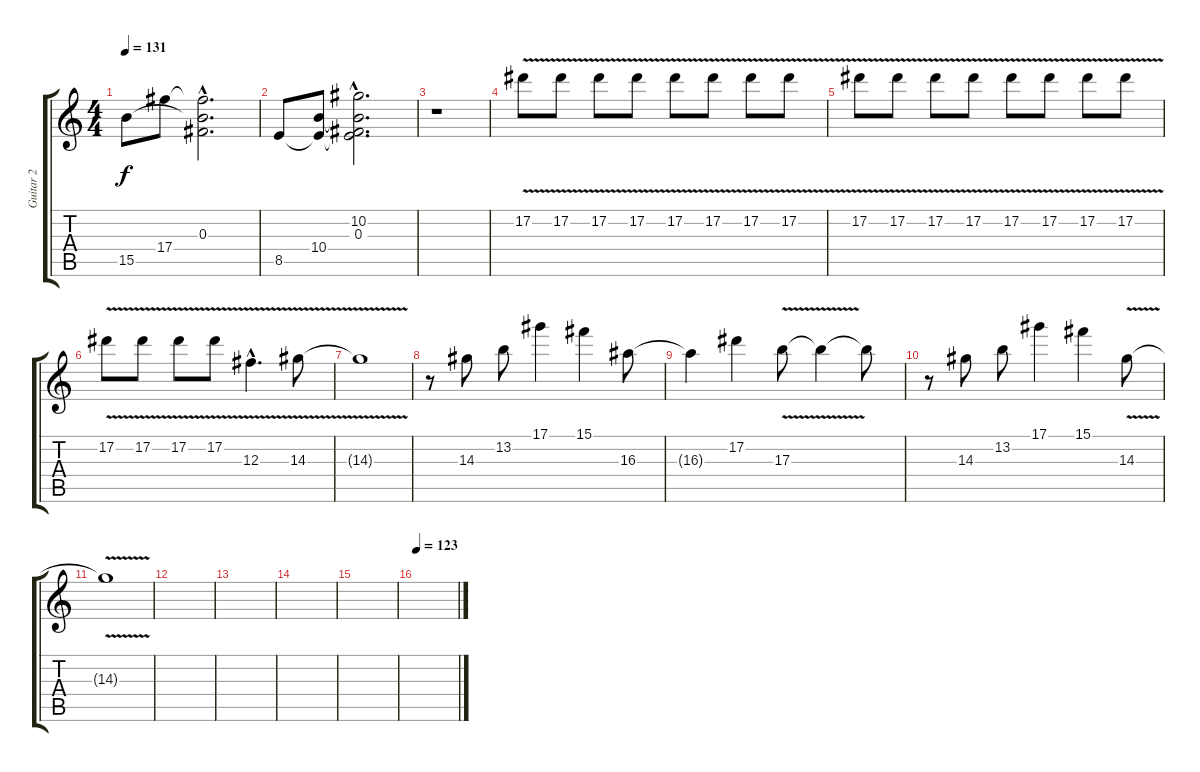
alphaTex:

\track ("Guitar 2" "Guitar 2") {instrument overdrivenguitar}
\staff {score tabs}
\tuning (Eb4 Bb3 Gb3 Db3 Ab2 Eb2) {hide}
\ts (4 4)
\tempo 131
\clef g2
\ks c
15.5.8{dy f} 17.4.8 (0.3{hac} 17.4{hac t} 15.5{hac t}).2{d} |
8.5.8 (10.4 8.5{t}).8 (10.2{hac} 0.3{hac} 10.4{hac t} 8.5{hac t}).2{d} |
r.1 |
17.2{v}.8 17.2{v}.8 17.2{v}.8 17.2{v}.8 17.2{v}.8 17.2{v}.8 17.2{v}.8 17.2{v}.8 |
17.2{v}.8 17.2{v}.8 17.2{v}.8 17.2{v}.8 17.2{v}.8 17.2{v}.8 17.2{v}.8 17.2{v}.8 |
17.2{v}.8 17.2{v}.8 17.2{v}.8 17.2{v}.8 12.3{v hac}.4{d} 14.3{v}.8 |
14.3{t}.1 |
r.8 14.3.8 13.2.8 17.1.4 15.1.4 16.3.8 |
16.3{t}.4 17.2.4 17.3{v}.8 17.3{t}.4 17.3{t}.8 |
r.8 14.3.8 13.2.8 17.1.4 15.1.4 14.3{v}.8 |
14.3{t}.1 |
|
|
|
|
\tempo 123
